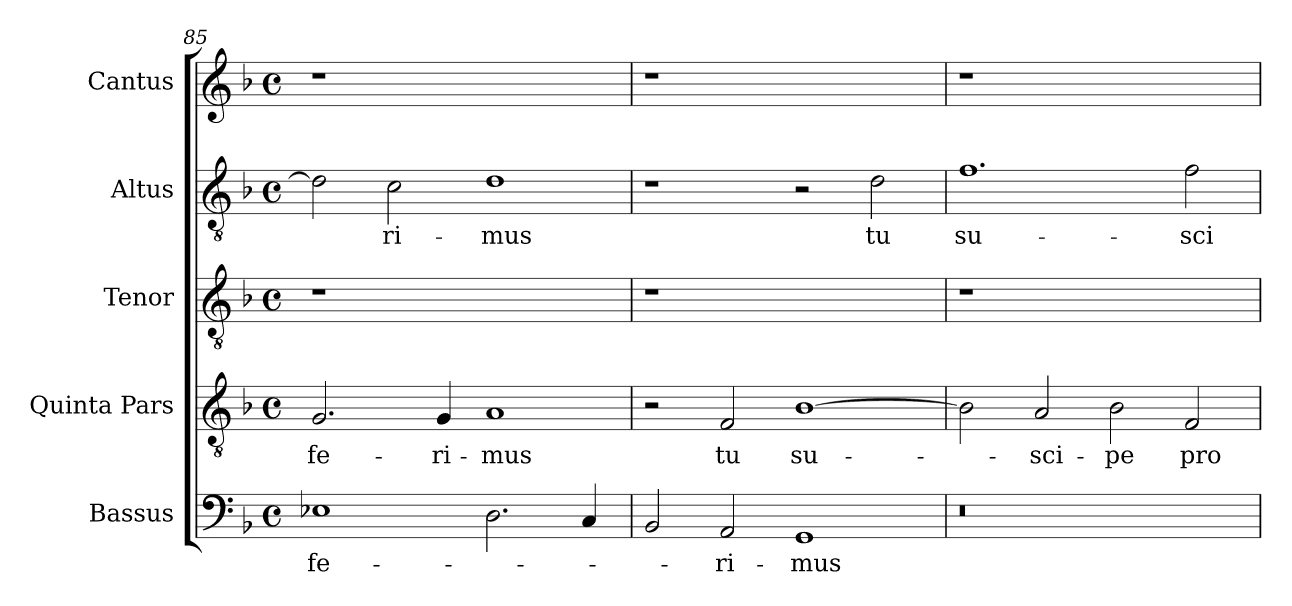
**kern	**text	**kern	**text	**kern	**kern	**text	**kern
*part5	*part5	*part4	*part4	*part3	*part2	*part2	*part1
*staff5	*staff5	*staff4	*staff4	*staff3	*staff2	*staff2	*staff1
*I"Bassus	*	*I"Quinta Pars	*	*I"Tenor	*I"Altus	*	*I"Cantus
*I'B.	*	*I'Q.P.	*	*I'T.	*I'A.	*	*I'C.
*clefF4	*	*clefGv2	*	*clefGv2	*clefGv2	*	*clefG2
*k[b-]	*	*k[b-]	*	*k[b-]	*k[b-]	*	*k[b-]
*F:	*	*F:	*	*F:	*F:	*	*F:
*M4/4	*	*M4/4	*	*M4/4	*M4/4	*	*M4/4
*met(c)	*	*met(c)	*	*met(c)	*met(c)	*	*met(c)
=85	=85	=85	=85	=85	=85	=85	=85
!	!LO:LY:b:cj	!	!LO:LY:b:cj	!	!	!	!
1E-X	-fe-	2.G/	-fe-	1r	2d\]	.	1r
!	!	!	!	!	!	!LO:LY:b:cj	!
.	.	.	.	.	2c\	-ri-	.
!	!	!	!LO:LY:b:cj	!	!	!	!
.	.	4G/	-ri-	.	.	.	.
!	!	!	!LO:LY:b:cj	!	!	!LO:LY:b:cj	!
2.D\	.	1A	-mus	1ryy	1d	-mus	1ryy
4C/	.	.	.	.	.	.	.
=86	=86	=86	=86	=86	=86	=86	=86
2BB-/	.	2r	.	1r	1r	.	1r
!	!LO:LY:b:cj	!	!LO:LY:b:cj	!	!	!	!
2AA/	-ri-	2F/	tu	.	.	.	.
!	!LO:LY:b:cj	!	!LO:LY:b:cj	!	!	!	!
1GG	-mus	[>1B-	su-	1ryy	2r	.	1ryy
!	!	!	!	!	!	!LO:LY:b:cj	!
.	.	.	.	.	2d\	tu	.
=87	=87	=87	=87	=87	=87	=87	=87
!	!	!	!	!	!	!LO:LY:b:cj	!
0r	.	2B-\]	.	1r	1.f	su-	1r
!	!	!	!LO:LY:b:cj	!	!	!	!
.	.	2A/	-sci-	.	.	.	.
!	!	!	!LO:LY:b:cj	!	!	!	!
.	.	2B-\	-pe	1ryy	.	.	1ryy
!	!	!	!LO:LY:b:cj	!	!	!LO:LY:b:cj	!
.	.	2F/	pro	.	2f\	-sci-	.
=	=	=	=	=	=	=	=
*-	*-	*-	*-	*-	*-	*-	*-
